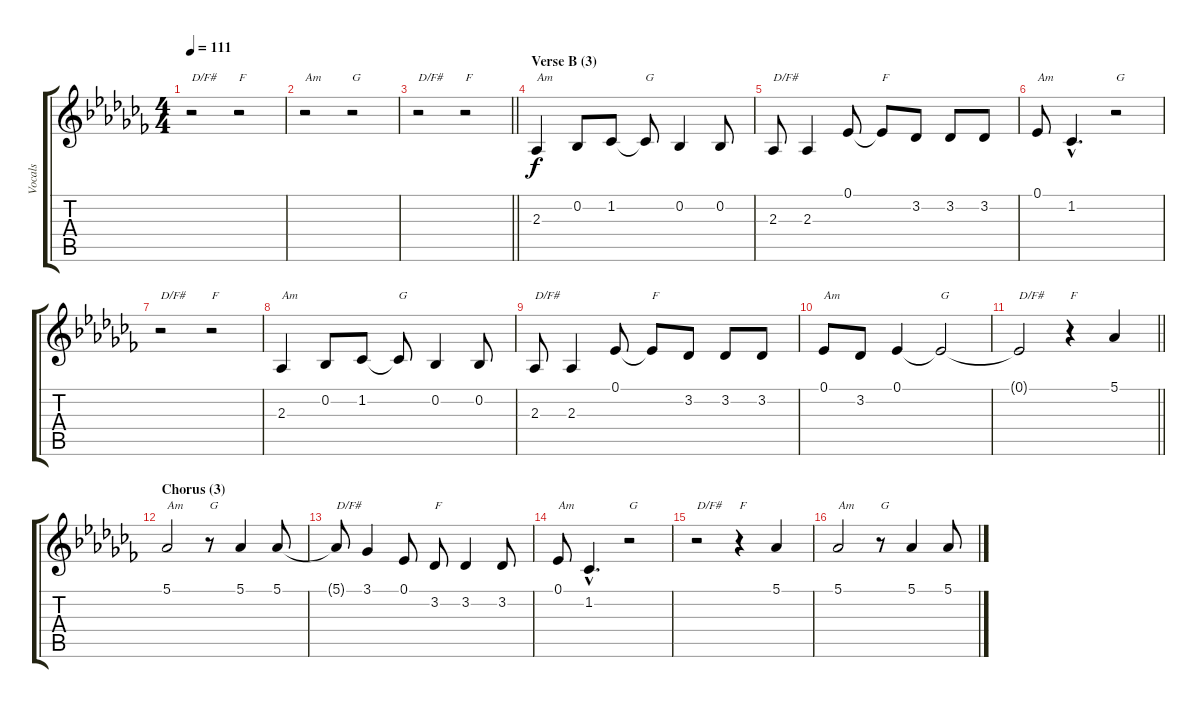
\track ("Vocals" "Vocals") {instrument sopranosax}
\staff {score tabs}
\tuning (Eb4 Bb3 Gb3 Db3 Ab2 Eb2) {hide}
\ts (4 4)
\tempo 111
\clef g2
\ks abminor
r.2{txt "D/F#" dy f} r.2{txt "F"} |
r.2{txt "Am"} r.2{txt "G"} |
\barLineRight lightlight
r.2{txt "D/F#"} r.2{txt "F"} |
\section ("" "Verse B (3)")
2.3.4{txt "Am"} 0.2.8 1.2.8 1.2{t}.8{txt "G"} 0.2.4 0.2.8 |
2.3.8{txt "D/F#"} 2.3.4 0.1.8 0.1{t}.8{txt "F"} 3.2.8 3.2.8 3.2.8 |
0.1.8{txt "Am"} 1.2{hac}.4{d} r.2{txt "G"} |
r.2{txt "D/F#"} r.2{txt "F"} |
2.3.4{txt "Am"} 0.2.8 1.2.8 1.2{t}.8{txt "G"} 0.2.4 0.2.8 |
2.3.8{txt "D/F#"} 2.3.4 0.1.8 0.1{t}.8{txt "F"} 3.2.8 3.2.8 3.2.8 |
0.1.8{txt "Am"} 3.2.8 0.1.4 0.1{t}.2{txt "G"} |
\barLineRight lightlight
0.1{t}.2{txt "D/F#"} r.4{txt "F"} 5.1.4 |
\section ("" "Chorus (3)")
5.1.2{txt "Am"} r.8{txt "G"} 5.1.4 5.1.8 |
5.1{t}.8{txt "D/F#"} 3.1.4 0.1.8 3.2.8{txt "F"} 3.2.4 3.2.8 |
0.1.8{txt "Am"} 1.2{hac}.4{d} r.2{txt "G"} |
r.2{txt "D/F#"} r.4{txt "F"} 5.1.4 |
5.1.2{txt "Am"} r.8{txt "G"} 5.1.4 5.1.8
